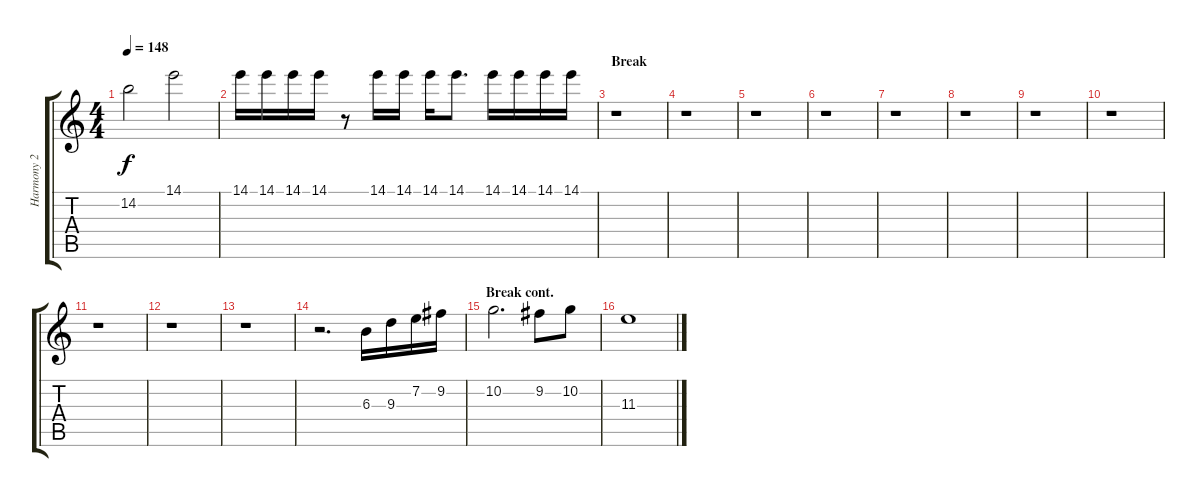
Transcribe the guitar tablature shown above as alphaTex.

\track ("Harmony 2" "Harmony 2") {instrument overdrivenguitar}
\staff {score tabs}
\tuning (D4 A3 F3 C3 G2 C2) {hide}
\ts (4 4)
\tempo 148
\clef g2
\ks aminor
14.2.2{dy f} 14.1.2 |
14.1.16 14.1.16 14.1.16 14.1.16 r.8 14.1.16 14.1.16 14.1.16 14.1.8{d} 14.1.16 14.1.16 14.1.16 14.1.16 |
\section ("" "Break")
r.1 |
r.1 |
r.1 |
r.1 |
r.1 |
r.1 |
r.1 |
r.1 |
r.1 |
r.1 |
r.1 |
r.2{d} 6.3.16 9.3.16 7.2.16 9.2.16 |
\section ("" "Break cont.")
10.2.2{d} 9.2.8 10.2.8 |
11.3.1
